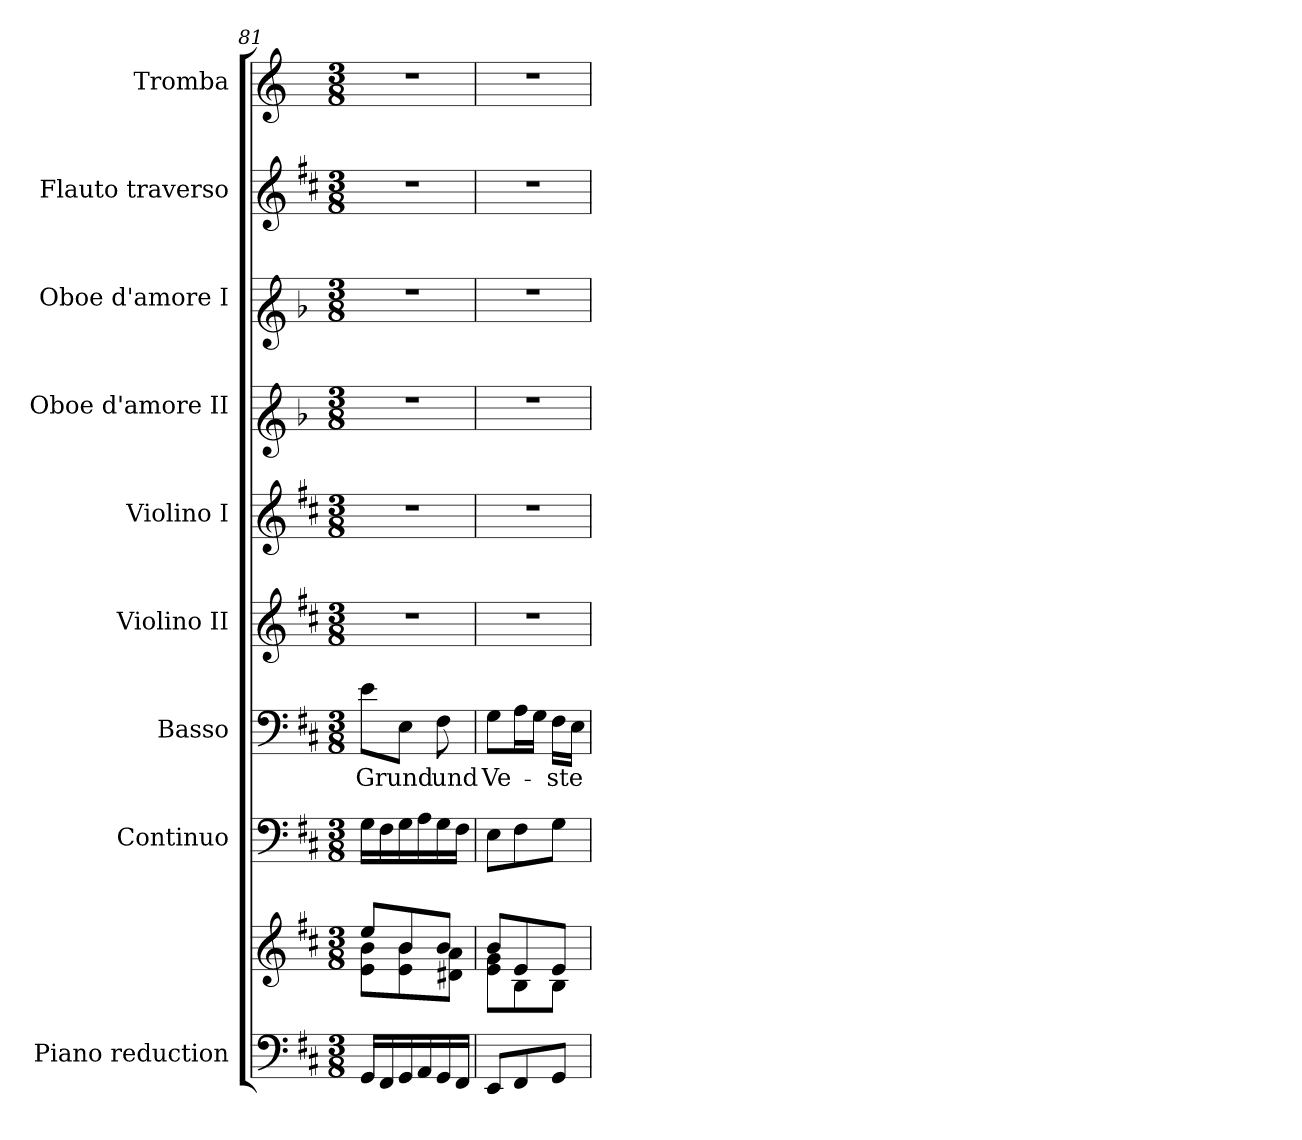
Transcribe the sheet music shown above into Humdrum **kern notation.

**kern	**kern	**kern	**kern	**text	**kern	**kern	**kern	**kern	**kern	**kern
*part9	*part9	*part8	*part7	*part7	*part6	*part5	*part4	*part3	*part2	*part1
*staff10	*staff9	*staff8	*staff7	*staff7	*staff6	*staff5	*staff4	*staff3	*staff2	*staff1
*I"Piano reduction	*	*I"Continuo	*I"Basso	*	*I"Violino II	*I"Violino I	*I"Oboe d'amore II	*I"Oboe d'amore I	*I"Flauto traverso	*I"Tromba
*I'Pno	*	*	*	*	*I'Vln	*I'Vln	*	*	*I'Fl	*
!!LO:PB:g=z
*clefF4	*clefG2	*clefF4	*clefF4	*	*clefG2	*clefG2	*clefG1	*clefG1	*clefG2	*clefG2
*	*	*	*	*	*	*	*ITrd2c3	*ITrd2c3	*	*ITrd-1c-2
*k[f#c#]	*k[f#c#]	*k[f#c#]	*k[f#c#]	*	*k[f#c#]	*k[f#c#]	*k[f#c#]	*k[f#c#]	*k[f#c#]	*k[f#c#]
*M3/8	*M3/8	*M3/8	*M3/8	*	*M3/8	*M3/8	*M3/8	*M3/8	*M3/8	*M3/8
=81	=81	=81	=81	=81	=81	=81	=81	=81	=81	=81
*	*^	*	*	*	*	*	*	*	*	*
!	!	!	!	!	!LO:LY:b	!	!	!	!	!	!
16GG/LL	8ee/L	8e\ 8b\L	16G\LL	8e\L	Grund	4.r	4.r	4.r	4.r	4.r	4.r
16FF#/	.	.	16F#\	.	.	.	.	.	.	.	.
16GG/	8b/	8e\ 8b\	16G\	8E\J	.	.	.	.	.	.	.
16AA/	.	.	16A\	.	.	.	.	.	.	.	.
!	!	!	!	!	!LO:LY:b	!	!	!	!	!	!
16GG/	8b/J	8d#X\ 8a\J	16G\	8F#\	und	.	.	.	.	.	.
16FF#/JJ	.	.	16F#\JJ	.	.	.	.	.	.	.	.
=82	=82	=82	=82	=82	=82	=82	=82	=82	=82	=82	=82
!	!	!	!	!	!LO:LY:b	!	!	!	!	!	!
8EE/L	8b/L	8e\ 8g\L	8E\L	8G\L	Ve-	4.r	4.r	4.r	4.r	4.r	4.r
8FF#/	8e/	8B\	8F#\	16A\L	.	.	.	.	.	.	.
.	.	.	.	16G\JJ	.	.	.	.	.	.	.
!	!	!	!	!	!LO:LY:b	!	!	!	!	!	!
8GG/J	8e/J	8B\J	8G\J	16F#\LL	-ste	.	.	.	.	.	.
.	.	.	.	16E\JJ	.	.	.	.	.	.	.
*	*v	*v	*	*	*	*	*	*	*	*	*
=	=	=	=	=	=	=	=	=	=	=
*-	*-	*-	*-	*-	*-	*-	*-	*-	*-	*-
